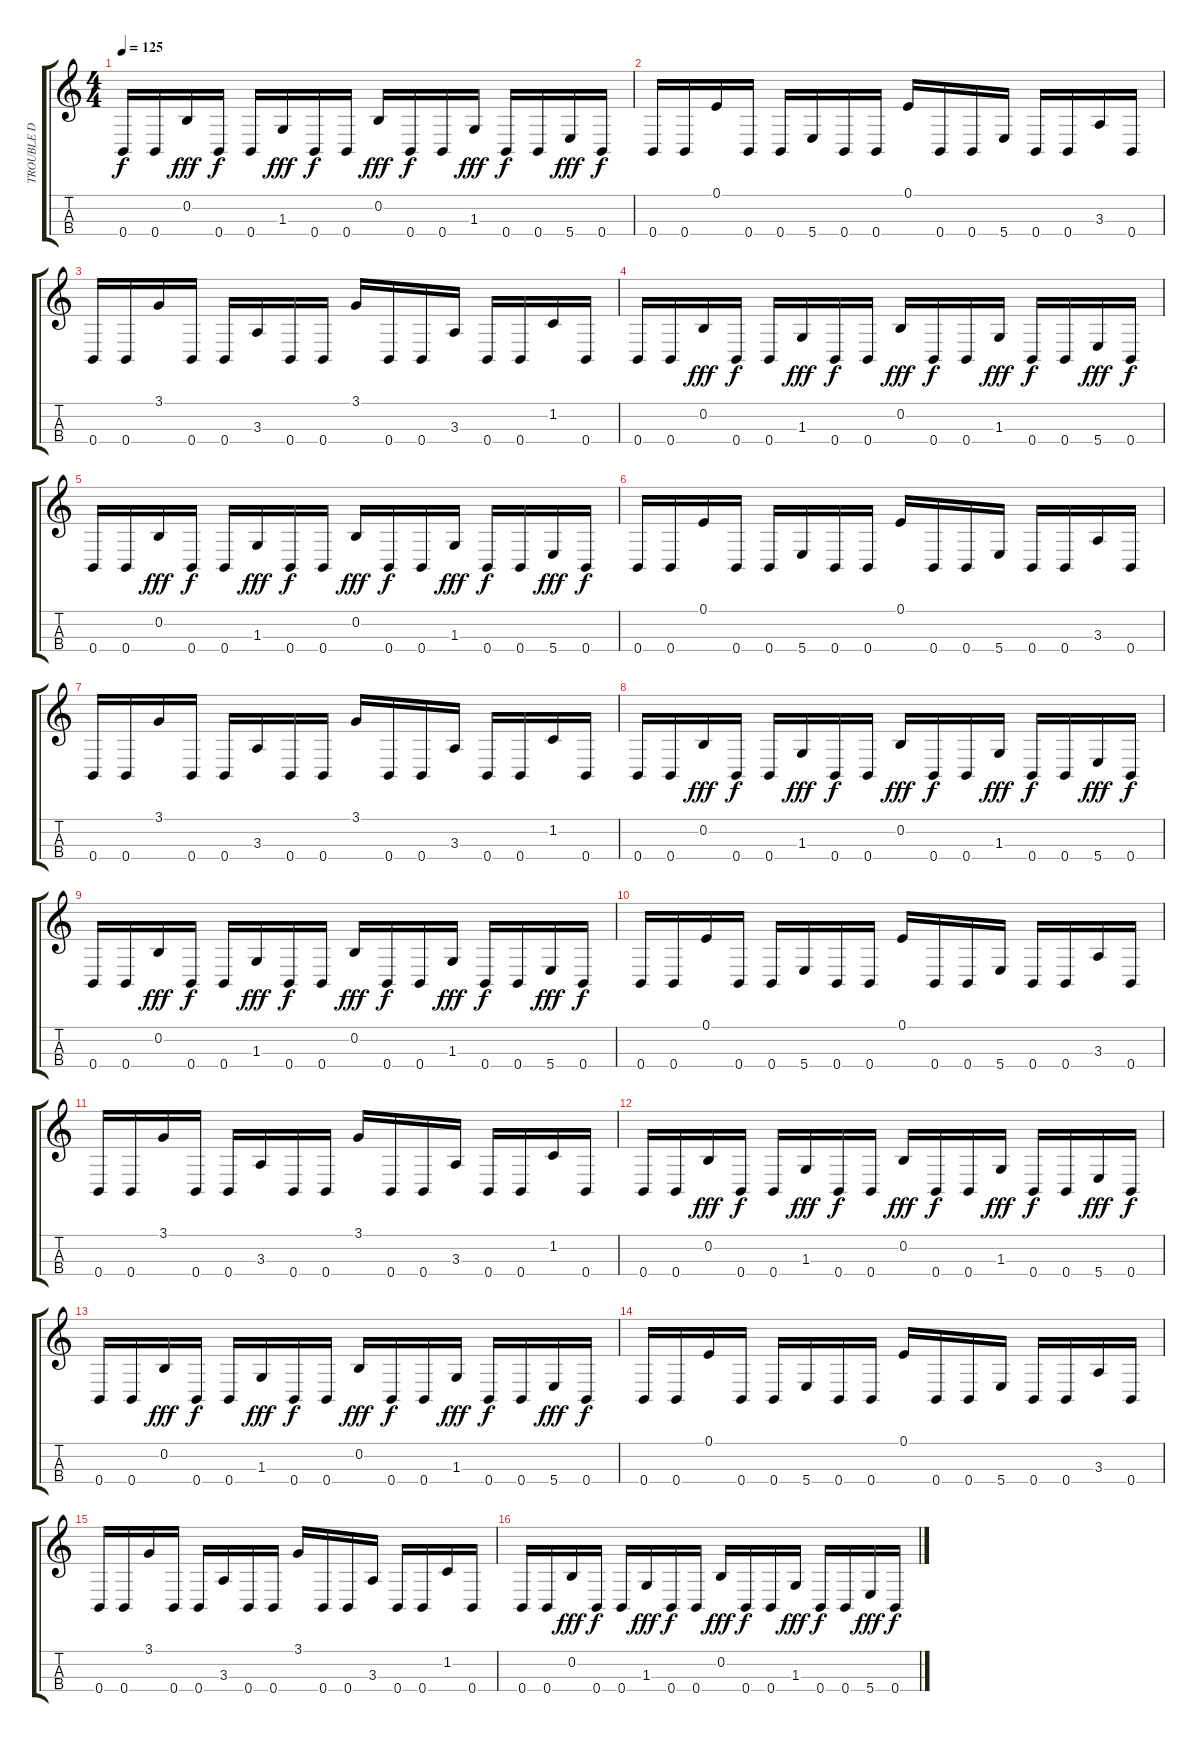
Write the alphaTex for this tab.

\track ("TROUBLE D   BASS" "TROUBLE D ") {instrument electricbasspick}
\staff {score tabs}
\tuning (E3 B2 Gb2 B1) {hide}
\ts (4 4)
\tempo 125
\clef g2
\ks c
0.4.16{dy f instrument electricbasspick} 0.4.16 0.2.16{dy fff} 0.4.16{dy f} 0.4.16 1.3.16{dy fff} 0.4.16{dy f} 0.4.16 0.2.16{dy fff} 0.4.16{dy f} 0.4.16 1.3.16{dy fff} 0.4.16{dy f} 0.4.16 5.4.16{dy fff} 0.4.16{dy f} |
0.4.16 0.4.16 0.1.16 0.4.16 0.4.16 5.4.16 0.4.16 0.4.16 0.1.16 0.4.16 0.4.16 5.4.16 0.4.16 0.4.16 3.3.16 0.4.16 |
0.4.16 0.4.16 3.1.16 0.4.16 0.4.16 3.3.16 0.4.16 0.4.16 3.1.16 0.4.16 0.4.16 3.3.16 0.4.16 0.4.16 1.2.16 0.4.16 |
0.4.16 0.4.16 0.2.16{dy fff} 0.4.16{dy f} 0.4.16 1.3.16{dy fff} 0.4.16{dy f} 0.4.16 0.2.16{dy fff} 0.4.16{dy f} 0.4.16 1.3.16{dy fff} 0.4.16{dy f} 0.4.16 5.4.16{dy fff} 0.4.16{dy f} |
0.4.16 0.4.16 0.2.16{dy fff} 0.4.16{dy f} 0.4.16 1.3.16{dy fff} 0.4.16{dy f} 0.4.16 0.2.16{dy fff} 0.4.16{dy f} 0.4.16 1.3.16{dy fff} 0.4.16{dy f} 0.4.16 5.4.16{dy fff} 0.4.16{dy f} |
0.4.16 0.4.16 0.1.16 0.4.16 0.4.16 5.4.16 0.4.16 0.4.16 0.1.16 0.4.16 0.4.16 5.4.16 0.4.16 0.4.16 3.3.16 0.4.16 |
0.4.16 0.4.16 3.1.16 0.4.16 0.4.16 3.3.16 0.4.16 0.4.16 3.1.16 0.4.16 0.4.16 3.3.16 0.4.16 0.4.16 1.2.16 0.4.16 |
0.4.16 0.4.16 0.2.16{dy fff} 0.4.16{dy f} 0.4.16 1.3.16{dy fff} 0.4.16{dy f} 0.4.16 0.2.16{dy fff} 0.4.16{dy f} 0.4.16 1.3.16{dy fff} 0.4.16{dy f} 0.4.16 5.4.16{dy fff} 0.4.16{dy f} |
0.4.16 0.4.16 0.2.16{dy fff} 0.4.16{dy f} 0.4.16 1.3.16{dy fff} 0.4.16{dy f} 0.4.16 0.2.16{dy fff} 0.4.16{dy f} 0.4.16 1.3.16{dy fff} 0.4.16{dy f} 0.4.16 5.4.16{dy fff} 0.4.16{dy f} |
0.4.16 0.4.16 0.1.16 0.4.16 0.4.16 5.4.16 0.4.16 0.4.16 0.1.16 0.4.16 0.4.16 5.4.16 0.4.16 0.4.16 3.3.16 0.4.16 |
0.4.16 0.4.16 3.1.16 0.4.16 0.4.16 3.3.16 0.4.16 0.4.16 3.1.16 0.4.16 0.4.16 3.3.16 0.4.16 0.4.16 1.2.16 0.4.16 |
0.4.16 0.4.16 0.2.16{dy fff} 0.4.16{dy f} 0.4.16 1.3.16{dy fff} 0.4.16{dy f} 0.4.16 0.2.16{dy fff} 0.4.16{dy f} 0.4.16 1.3.16{dy fff} 0.4.16{dy f} 0.4.16 5.4.16{dy fff} 0.4.16{dy f} |
0.4.16 0.4.16 0.2.16{dy fff} 0.4.16{dy f} 0.4.16 1.3.16{dy fff} 0.4.16{dy f} 0.4.16 0.2.16{dy fff} 0.4.16{dy f} 0.4.16 1.3.16{dy fff} 0.4.16{dy f} 0.4.16 5.4.16{dy fff} 0.4.16{dy f} |
0.4.16 0.4.16 0.1.16 0.4.16 0.4.16 5.4.16 0.4.16 0.4.16 0.1.16 0.4.16 0.4.16 5.4.16 0.4.16 0.4.16 3.3.16 0.4.16 |
0.4.16 0.4.16 3.1.16 0.4.16 0.4.16 3.3.16 0.4.16 0.4.16 3.1.16 0.4.16 0.4.16 3.3.16 0.4.16 0.4.16 1.2.16 0.4.16 |
0.4.16 0.4.16 0.2.16{dy fff} 0.4.16{dy f} 0.4.16 1.3.16{dy fff} 0.4.16{dy f} 0.4.16 0.2.16{dy fff} 0.4.16{dy f} 0.4.16 1.3.16{dy fff} 0.4.16{dy f} 0.4.16 5.4.16{dy fff} 0.4.16{dy f}
